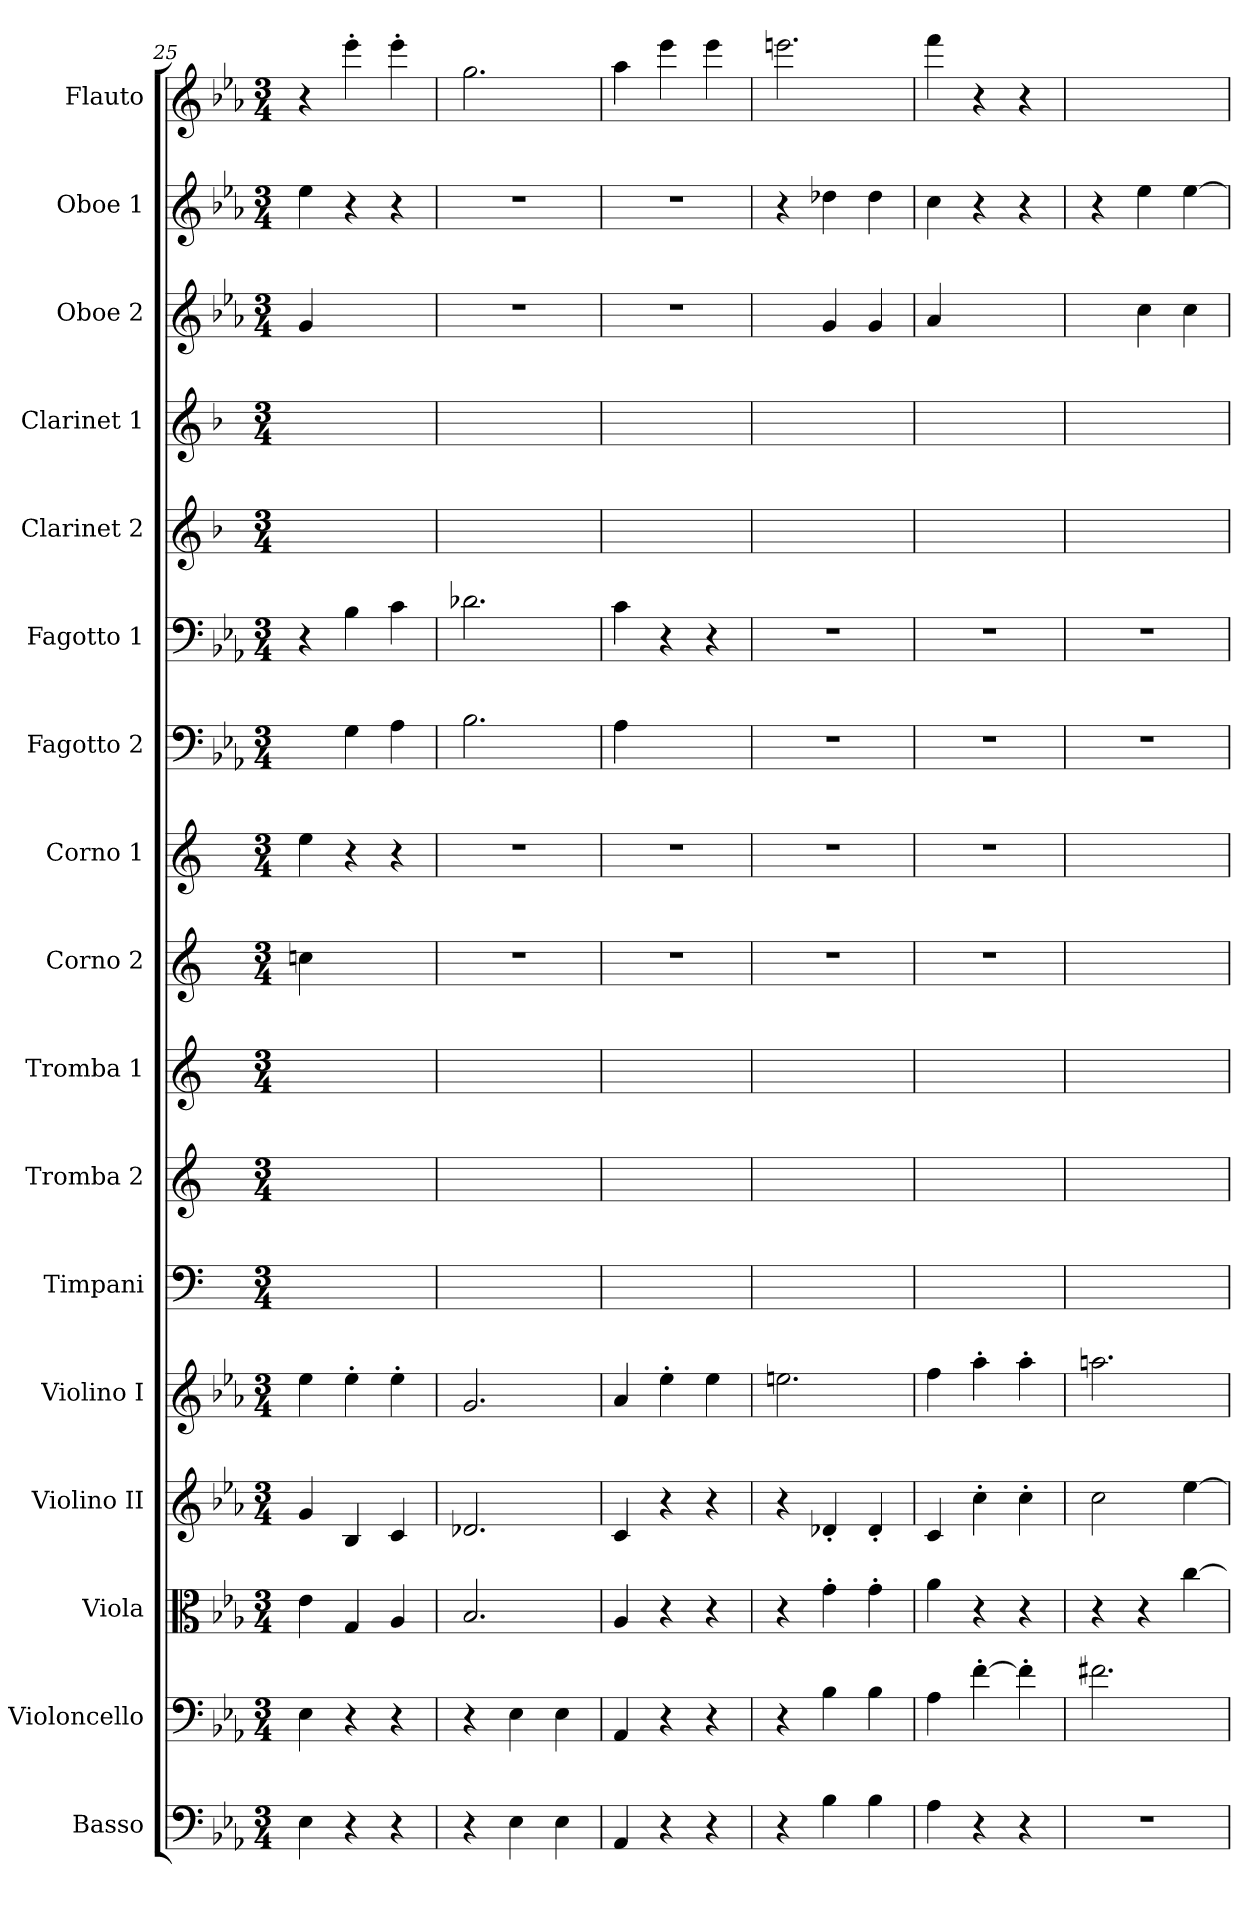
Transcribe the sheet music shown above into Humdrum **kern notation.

**kern	**kern	**kern	**kern	**kern	**kern	**kern	**kern	**kern	**kern	**kern	**kern	**kern	**kern	**kern	**kern	**kern
*part17	*part16	*part15	*part14	*part13	*part12	*part11	*part10	*part9	*part8	*part7	*part6	*part5	*part4	*part3	*part2	*part1
*staff17	*staff16	*staff15	*staff14	*staff13	*staff12	*staff11	*staff10	*staff9	*staff8	*staff7	*staff6	*staff5	*staff4	*staff3	*staff2	*staff1
*I"Basso	*I"Violoncello	*I"Viola	*I"Violino II	*I"Violino I	*I"Timpani	*I"Tromba 2	*I"Tromba 1	*I"Corno 2	*I"Corno 1	*I"Fagotto 2	*I"Fagotto 1	*I"Clarinet 2	*I"Clarinet 1	*I"Oboe 2	*I"Oboe 1	*I"Flauto
*	*I'Vc	*I'Vla	*I'Vln	*I'Vln	*	*	*	*	*	*	*	*I'Cl	*I'Cl	*I'Ob	*I'Ob	*I'Fl
*clefF4	*clefF4	*clefC3	*clefG2	*clefG2	*clefF4	*clefG2	*clefG2	*clefG2	*clefG2	*clefF4	*clefF4	*clefG2	*clefG2	*clefG2	*clefG2	*clefG2
*ITrd7c12	*	*	*	*	*	*ITrd-2c-3	*ITrd-2c-3	*ITrd5c9	*ITrd5c9	*	*	*ITrd1c2	*ITrd1c2	*	*	*
*k[b-e-a-]	*k[b-e-a-]	*k[b-e-a-]	*k[b-e-a-]	*k[b-e-a-]	*	*	*	*	*	*k[b-e-a-]	*k[b-e-a-]	*k[b-e-a-]	*k[b-e-a-]	*k[b-e-a-]	*k[b-e-a-]	*k[b-e-a-]
*M3/4	*M3/4	*M3/4	*M3/4	*M3/4	*M3/4	*M3/4	*M3/4	*M3/4	*M3/4	*M3/4	*M3/4	*M3/4	*M3/4	*M3/4	*M3/4	*M3/4
=25	=25	=25	=25	=25	=25	=25	=25	=25	=25	=25	=25	=25	=25	=25	=25	=25
4EE-	4E-	4e-	4g	4ee-	2.ryy	2.ryy	2.ryy	4e-X	4g	4ryy	4r	2.ryy	2.ryy	4g	4ee-	4r
4r	4r	4G	4B-	4ee-'	.	.	.	4ryy	4r	4G	4B-	.	.	4ryy	4r	4eee-'
4r	4r	4A-	4c	4ee-'	.	.	.	4ryy	4r	4A-	4c	.	.	4ryy	4r	4eee-'
=26	=26	=26	=26	=26	=26	=26	=26	=26	=26	=26	=26	=26	=26	=26	=26	=26
4r	4r	2.B-	2.d-X	2.g	2.ryy	2.ryy	2.ryy	2.r	2.r	2.B-	2.d-X	2.ryy	2.ryy	2.r	2.r	2.gg
4EE-	4E-	.	.	.	.	.	.	.	.	.	.	.	.	.	.	.
4EE-	4E-	.	.	.	.	.	.	.	.	.	.	.	.	.	.	.
=27	=27	=27	=27	=27	=27	=27	=27	=27	=27	=27	=27	=27	=27	=27	=27	=27
4AAA-	4AA-	4A-	4c	4a-	2.ryy	2.ryy	2.ryy	2.r	2.r	4A-	4c	2.ryy	2.ryy	2.r	2.r	4aa-
4r	4r	4r	4r	4ee-'	.	.	.	.	.	4ryy	4r	.	.	.	.	4eee-
4r	4r	4r	4r	4ee-	.	.	.	.	.	4ryy	4r	.	.	.	.	4eee-
=28	=28	=28	=28	=28	=28	=28	=28	=28	=28	=28	=28	=28	=28	=28	=28	=28
4r	4r	4r	4r	2.een	2.ryy	2.ryy	2.ryy	2.r	2.r	2.r	2.r	2.ryy	2.ryy	4ryy	4r	2.eeen
4BB-	4B-	4g'	4d-X'	.	.	.	.	.	.	.	.	.	.	4g	4dd-X	.
4BB-	4B-	4g'	4d-'	.	.	.	.	.	.	.	.	.	.	4g	4dd-	.
=29	=29	=29	=29	=29	=29	=29	=29	=29	=29	=29	=29	=29	=29	=29	=29	=29
4AA-	4A-	4a-	4c	4ff	2.ryy	2.ryy	2.ryy	2.r	2.r	2.r	2.r	2.ryy	2.ryy	4a-	4cc	4fff
4r	[4f'	4r	4cc'	4aa-'	.	.	.	.	.	.	.	.	.	4ryy	4r	4r
4r	4f']	4r	4cc'	4aa-'	.	.	.	.	.	.	.	.	.	4ryy	4r	4r
=30	=30	=30	=30	=30	=30	=30	=30	=30	=30	=30	=30	=30	=30	=30	=30	=30
2.r	2.f#X	4r	2cc	2.aan	2.ryy	2.ryy	2.ryy	2.ryy	2.ryy	2.r	2.r	2.ryy	2.ryy	4ryy	4r	2.ryy
.	.	4r	.	.	.	.	.	.	.	.	.	.	.	4cc	4ee-	.
.	.	[4cc	[4ee-	.	.	.	.	.	.	.	.	.	.	4cc	[4ee-	.
=	=	=	=	=	=	=	=	=	=	=	=	=	=	=	=	=
*-	*-	*-	*-	*-	*-	*-	*-	*-	*-	*-	*-	*-	*-	*-	*-	*-
